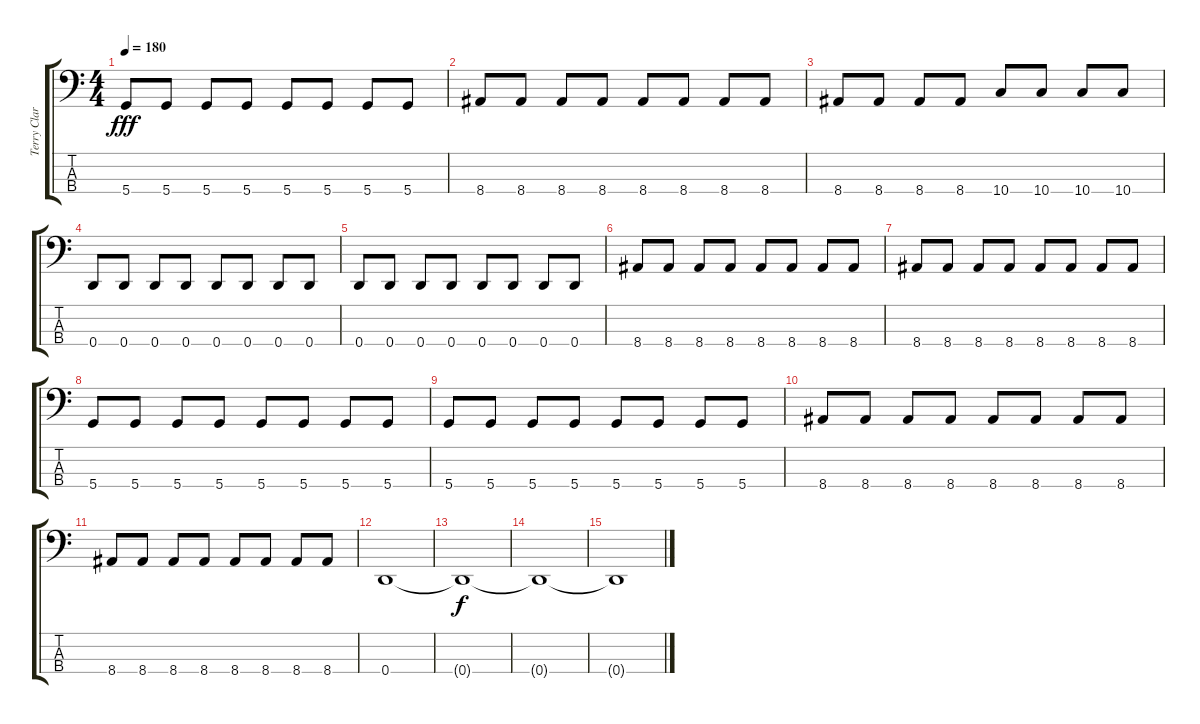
\track ("Terry Clark" "Terry Clar") {instrument electricbasspick}
\staff {score tabs}
\tuning (G2 D2 A1 D1) {hide}
\ts (4 4)
\tempo 180
\clef f4
\ks c
5.4.8{dy fff} 5.4.8 5.4.8 5.4.8 5.4.8 5.4.8 5.4.8 5.4.8 |
8.4.8 8.4.8 8.4.8 8.4.8 8.4.8 8.4.8 8.4.8 8.4.8 |
8.4.8 8.4.8 8.4.8 8.4.8 10.4.8 10.4.8 10.4.8 10.4.8 |
0.4.8 0.4.8 0.4.8 0.4.8 0.4.8 0.4.8 0.4.8 0.4.8 |
0.4.8 0.4.8 0.4.8 0.4.8 0.4.8 0.4.8 0.4.8 0.4.8 |
8.4.8 8.4.8 8.4.8 8.4.8 8.4.8 8.4.8 8.4.8 8.4.8 |
8.4.8 8.4.8 8.4.8 8.4.8 8.4.8 8.4.8 8.4.8 8.4.8 |
5.4.8 5.4.8 5.4.8 5.4.8 5.4.8 5.4.8 5.4.8 5.4.8 |
5.4.8 5.4.8 5.4.8 5.4.8 5.4.8 5.4.8 5.4.8 5.4.8 |
8.4.8 8.4.8 8.4.8 8.4.8 8.4.8 8.4.8 8.4.8 8.4.8 |
8.4.8 8.4.8 8.4.8 8.4.8 8.4.8 8.4.8 8.4.8 8.4.8 |
0.4.1 |
0.4{t}.1{dy f} |
0.4{t}.1 |
0.4{t}.1
